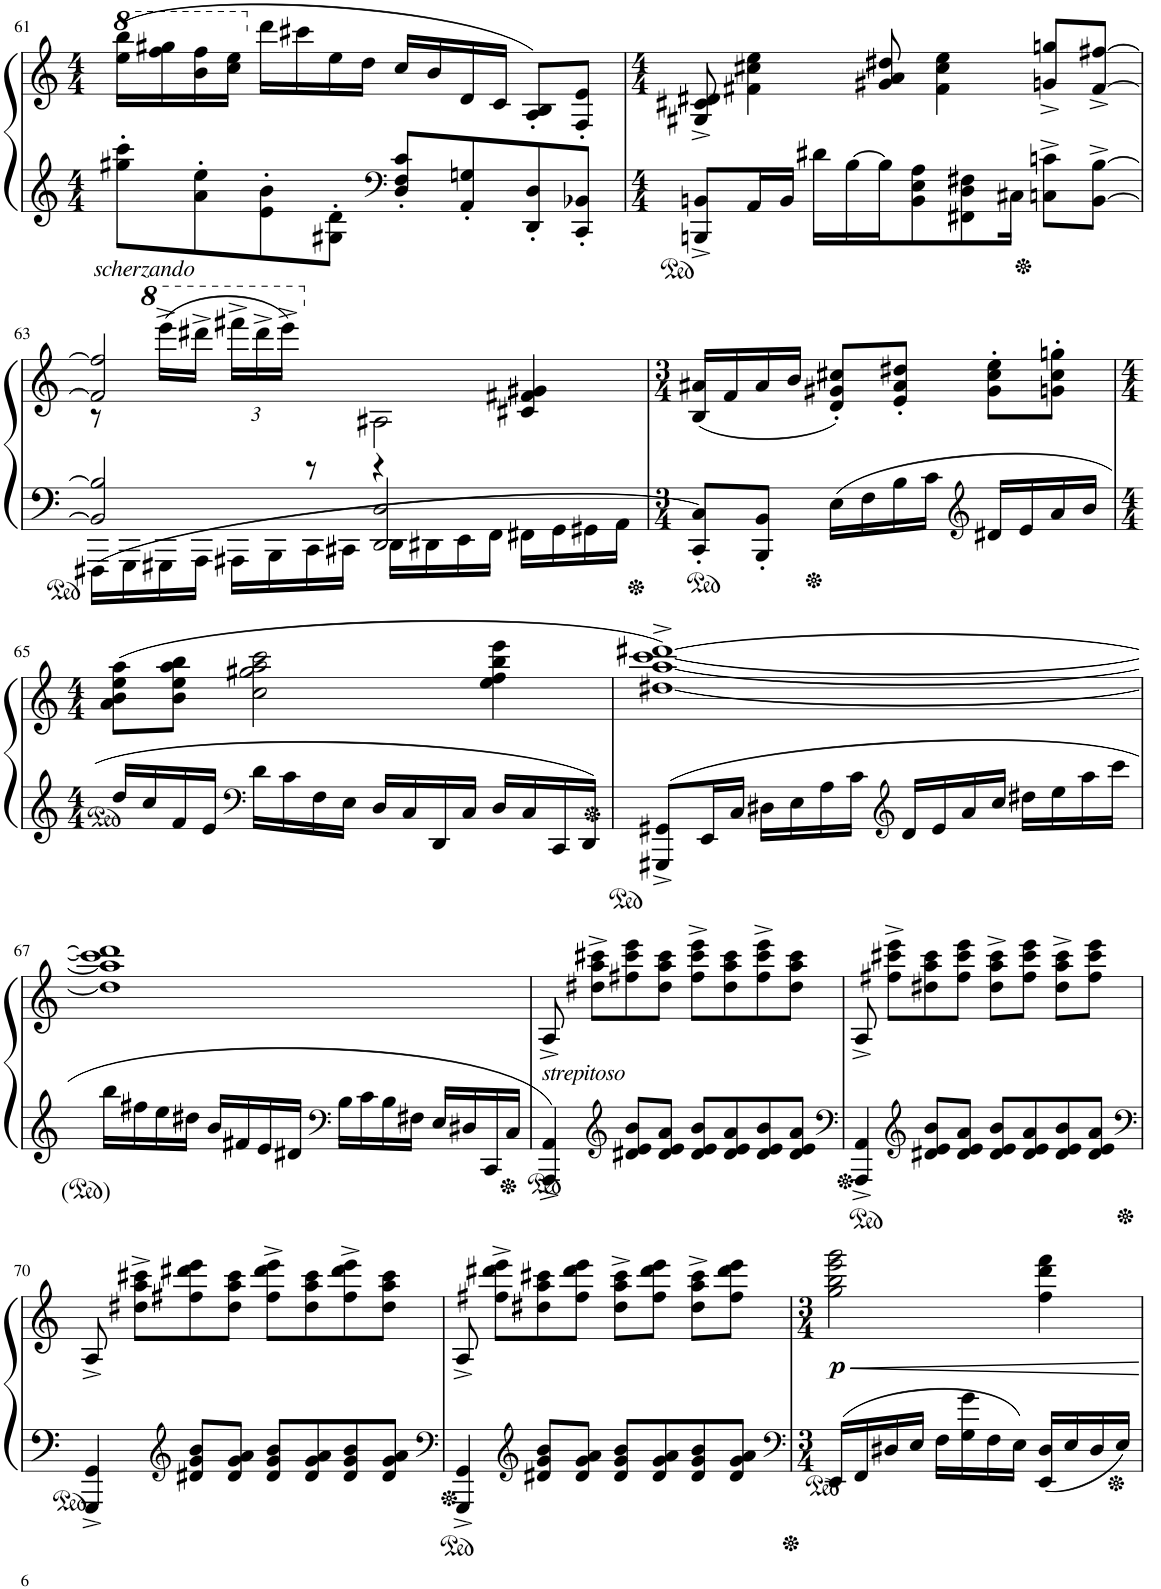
**kern	**kern	**dynam
*part1	*part1	*part1
*staff2	*staff1	*staff1/2
*I"Piano	*	*
*I'Pno.	*	*
!!LO:PB:g=z
*clefG2	*clefG2	*
*k[]	*k[]	*
*M4/4	*M4/4	*
=61	=61	=61
!LO:TX:b:i:t=scherzando	!	!
8gg#X\' 8ccc\'L	(16eee\ 16bbb\LL	.
.	16fff\ 16ggg#X\	.
8a\' 8ee\'	16bb\ 16fff\	.
.	16ccc\ 16eee\JJ	.
8e\' 8b\'	16ddd\LL	.
.	16ccc#X\	.
8G#X\' 8d\'J	16ee\	.
.	16dd\JJ	.
*clefF4	*	*
8D/' 8F/' 8c/'L	16cc/LL	.
.	16b/	.
8AA/' 8Gn/'	16d/	.
.	16c/JJ	.
8DD/' 8D/'	8A/' 8B/'L)	.
8CC/' 8BB-X/'J	8F/' 8e/'J	.
=62	=62	=62
*M4/4	*M4/4	*
8BBBn/^ 8BBn/^L	8G#X/^ 8c#X/^ 8d#X/^	.
16AA/L	4f#X\ 4cc#X\ 4ee\	.
16BB/JJ	.	.
16d#X\LL	.	.
[16B\	.	.
16B\J]	8g#X/ 8a/ 8dd#X/	.
8BB\ 8E\ 8A\	.	.
.	4f#\ 4cc#\ 4ee\	.
8FF#X\ 8D\ 8F#X\	.	.
16C#X\Jk	.	.
8Cn\^ 8cn\^L	8gn/^ 8ggn/^L	.
[8BB\^ [>8B\^J	[8f#/^ [>8ff#X/^J	.
!!LO:LB:g=z
=63	=63	=63
*^	*^	*
2BB/] 2B/]	16FFF#X\LL	2f#/] 2ff#/]	8r	.
.	16GGG\	.	.	.
*	*	*8va	*	*
.	16GGG#X\	.	(>16eeee^>\LL	.
.	16AAA\JJ	.	16dddd#X^>\JJ	.
*	*	*	*Xbrackettup	*
.	16AAA#X\LL	.	24ffff#X^>\LL	.
.	.	.	24dddd#^>\	.
.	16BBB\	.	.	.
.	.	.	24eeee^>\JJ)	.
*	*	*X8va	*	*
.	16CC\	.	8r	.
.	16CC#X\JJ	.	.	.
2DD/ 2D/	16DD\LL	2A#X\	4r	.
.	16DD#X\	.	.	.
.	16EE\	.	.	.
.	16FF\JJ	.	.	.
.	16FF#X\LL	.	4c#X/ 4f#X/ 4g#X/	.
.	16GG\	.	.	.
.	16GG#X\	.	.	.
.	16AA\JJ	.	.	.
*v	*v	*	*	*
*	*v	*v	*
=64	=64	=64
*M3/4	*M3/4	*
8CC/' 8C/'L	(16B/ 16a#X/LL	.
.	16f/	.
8BBB/' 8BB/'J	16a#/	.
.	16b/JJ	.
16E\LL	8d/' 8g#X/' 8cc#X/'L)	.
16F\	.	.
16B\	8e/' 8a#/' 8dd#X/'J	.
16c\JJ	.	.
*clefG2	*	*
16d#X/LL	8g#\' 8cc#\' 8ee\'L	.
16e/	.	.
16a/	8gn\' 8cc#\' 8ggn\'J	.
16b/JJ	.	.
!!LO:LB:g=z
=65	=65	=65
*M4/4	*M4/4	*
16dd/LL	(8a\ 8b\ 8ee\ 8aa\L	.
16cc/	.	.
16f/	8b\ 8ee\ 8aa\ 8bb\J	.
16e/JJ	.	.
*clefF4	*	*
16d\LL	2cc\ 2gg#X\ 2aa\ 2ccc\	.
16c\	.	.
16F\	.	.
16E\JJ	.	.
16D/LL	.	.
16C/	.	.
16DD/	.	.
16C/JJ	.	.
16D/LL	4ee\ 4ff\ 4bb\ 4eee\	.
16C/	.	.
16CC/	.	.
16DD/JJ	.	.
=66	=66	=66
8GGG#X/^ 8GG#X/^L	[1dd#X^ [1aa^ [1ccc^ [1ddd#X^)	.
16EE/L	.	.
16C/JJ	.	.
16D#X\LL	.	.
16E\	.	.
16A\	.	.
16c\JJ	.	.
*clefG2	*	*
16d/LL	.	.
16e/	.	.
16a/	.	.
16cc/JJ	.	.
16dd#X\LL	.	.
16ee\	.	.
16aa\	.	.
16ccc\JJ	.	.
!!LO:LB:g=z
=67	=67	=67
16bb\LL	1dd#] 1aa] 1ccc] 1ddd#]	.
16ff#X\	.	.
16ee\	.	.
16dd#X\JJ	.	.
16b/LL	.	.
16f#X/	.	.
16e/	.	.
16d#X/JJ	.	.
*clefF4	*	*
16B\LL	.	.
16c\	.	.
16B\	.	.
16F#X\JJ	.	.
16E/LL	.	.
16D#X/	.	.
16CC/	.	.
16C/JJ	.	.
=68	=68	=68
!	!LO:TX:b:i:t=strepitoso	!
4AAA/^ 4AA/^	8A^/	.
.	8dd#X\^ 8aa\^ 8ccc#X\^L	.
*clefG2	*	*
8d#X/ 8e/ 8b/L	8ff#X\ 8ccc#\ 8eee\	.
8d#/ 8e/ 8a/J	8dd#\ 8aa\ 8ccc#\J	.
8d#/ 8e/ 8b/L	8ff#\^ 8ccc#\^ 8eee\^L	.
8d#/ 8e/ 8a/	8dd#\ 8aa\ 8ccc#\	.
8d#/ 8e/ 8b/	8ff#\^ 8ccc#\^ 8eee\^	.
8d#/ 8e/ 8a/J	8dd#\ 8aa\ 8ccc#\J	.
=69	=69	=69
*clefF4	*	*
4AAA/^ 4AA/^	8A^/	.
.	8ff#X\^ 8ccc#X\^ 8eee\^L	.
*clefG2	*	*
8d#X/ 8e/ 8b/L	8dd#X\ 8aa\ 8ccc#\	.
8d#/ 8e/ 8a/J	8ff#\ 8ccc#\ 8eee\J	.
8d#/ 8e/ 8b/L	8dd#\^ 8aa\^ 8ccc#\^L	.
8d#/ 8e/ 8a/	8ff#\ 8ccc#\ 8eee\J	.
8d#/ 8e/ 8b/	8dd#\^ 8aa\^ 8ccc#\^L	.
8d#/ 8e/ 8a/J	8ff#\ 8ccc#\ 8eee\J	.
!!LO:LB:g=z
=70	=70	=70
*clefF4	*	*
4GGG/^ 4GG/^	8A^/	.
.	8dd#X\^ 8aa\^ 8ccc#X\^L	.
*clefG2	*	*
8d#X/ 8g/ 8b/L	8ff#X\ 8ddd#X\ 8eee\	.
8d#/ 8g/ 8a/J	8dd#\ 8aa\ 8ccc#\J	.
8d#/ 8g/ 8b/L	8ff#\^ 8ddd#\^ 8eee\^L	.
8d#/ 8g/ 8a/	8dd#\ 8aa\ 8ccc#\	.
8d#/ 8g/ 8b/	8ff#\^ 8ddd#\^ 8eee\^	.
8d#/ 8g/ 8a/J	8dd#\ 8aa\ 8ccc#\J	.
=71	=71	=71
*clefF4	*	*
4GGG/^ 4GG/^	8A^/	.
.	8ff#X\^ 8ddd#X\^ 8eee\^L	.
*clefG2	*	*
8d#X/ 8g/ 8b/L	8dd#X\ 8aa\ 8ccc#X\	.
8d#/ 8g/ 8a/J	8ff#\ 8ddd#\ 8eee\J	.
8d#/ 8g/ 8b/L	8dd#\^ 8aa\^ 8ccc#\^L	.
8d#/ 8g/ 8a/	8ff#\ 8ddd#\ 8eee\J	.
8d#/ 8g/ 8b/	8dd#\^ 8aa\^ 8ccc#\^L	.
8d#/ 8g/ 8a/J	8ff#\ 8ddd#\ 8eee\J	.
=72	=72	=72
*clefF4	*	*
*M3/4	*M3/4	*
!	!	!LO:DY:b
16EE/LL	2gg\ 2bb\ 2eee\ 2ggg\	p
16FF/	.	.
16D#X/	.	.
16E/JJ	.	.
16F\LL	.	.
16G\ 16g\	.	.
16F\	.	.
16E\JJ	.	.
16EE/ 16D#/LL	4ff\ 4ddd\ 4fff\	.
16E/	.	.
16D#/	.	.
16E/JJ	.	.
=	=	=
*-	*-	*-
